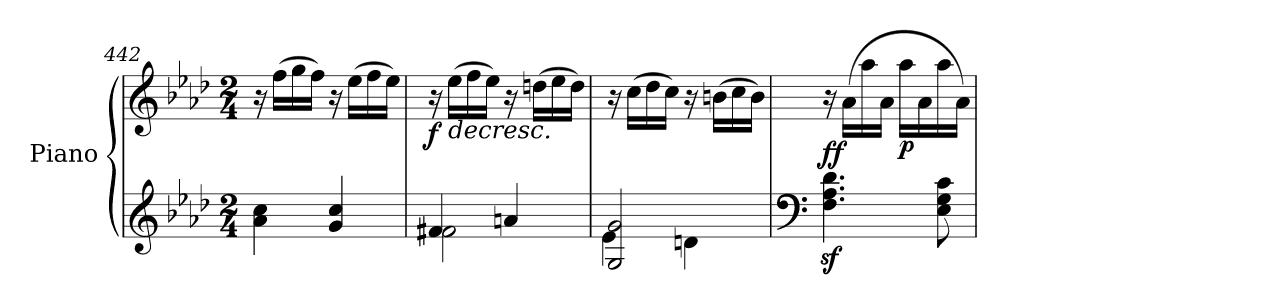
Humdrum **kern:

**kern	**kern	**dynam
*part1	*part1	*part1
*staff2	*staff1	*staff1/2
*I"Piano	*	*
*I'Pno.	*	*
*clefG2	*clefG2	*
*k[b-e-a-d-]	*k[b-e-a-d-]	*
*M2/4	*M2/4	*
=442	=442	=442
4a-\ 4cc\	16r	.
.	(16ff\LL	.
.	16gg\	.
.	16ff\JJ)	.
4g/ 4cc/	16r	.
.	(16ee-\LL	.
.	16ff\	.
.	16ee-\JJ)	.
=443	=443	=443
*^	*	*
!	!	!	!LO:DY:b
4f#X/	2f#\	16r	f
!	!	!	!LO:HP:b
.	.	(16ee-\LL	>
.	.	16ff\	.
.	.	16ee-\JJ)	.
4an/	.	16r	.
.	.	(16ddn\LL	.
.	.	16ee-\	.
.	.	16dd\JJ)	.
=444	=444	=444	=444
2G/ 2g/	4e-\	16r	.
.	.	(16cc\LL	.
.	.	16dd-\	.
.	.	16cc\JJ)	.
.	4dn\	16r	.
.	.	(16bn\LL	.
.	.	16cc\	.
.	.	16b\JJ)	.
*v	*v	*	*
!!LO:PB:g=z
=445	=445	=445
*clefF4	*	*
!	!	!LO:DY:b
4.F\z< 4.A-\z< 4.d-\z<	16r	ff
.	(16a-\LL	.
.	16aa-\	.
.	16a-\JJ	.
!	!	!LO:DY:n=1:b
.	16aa-\LL	] p
.	16a-\	.
8E-\ 8G\ 8c\	16aa-\	.
.	16a-\JJ)	.
=	=	=
*-	*-	*-
